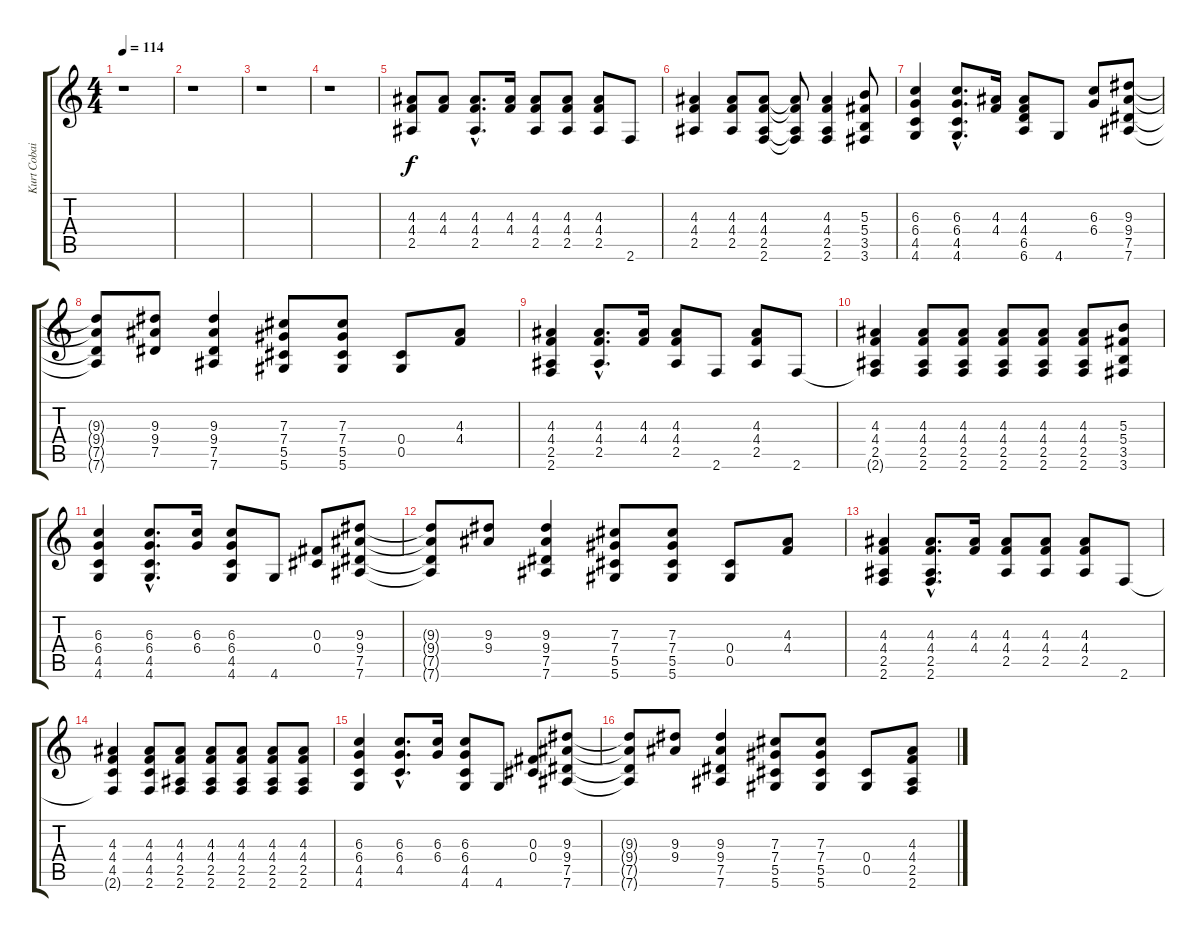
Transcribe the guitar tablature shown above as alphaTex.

\track ("Kurt Cobain (Distortion)" "Kurt Cobai") {instrument distortionguitar}
\staff {score tabs}
\tuning (Eb4 Bb3 Gb3 Db3 Ab2 Eb2) {hide}
\ts (4 4)
\tempo 114
\clef g2
\ks c
r.1{dy f} |
r.1 |
r.1 |
r.1 |
(4.3 4.4 2.5).8 (4.3 4.4).8 (4.3{hac} 4.4{hac} 2.5{hac}).8{d} (4.3 4.4).16 (4.3 4.4 2.5).8 (4.3 4.4 2.5).8 (4.3 4.4 2.5).8 2.6.8 |
(4.3 4.4 2.5).4 (4.3 4.4 2.5).8 (4.3 4.4 2.5 2.6).8 (4.3{t} 4.4{t} 2.5{t} 2.6{t}).8 (4.3 4.4 2.5 2.6).4 (5.3 5.4 3.5 3.6).8 |
(6.3 6.4 4.5 4.6).4 (6.3{hac} 6.4{hac} 4.5{hac} 4.6{hac}).8{d} (4.3 4.4).16 (4.3 4.4 6.5 6.6).8 4.6.8 (6.3 6.4).8 (9.3 9.4 7.5 7.6).8 |
(9.3{t} 9.4{t} 7.5{t} 7.6{t}).8 (9.3 9.4 7.5).8 (9.3 9.4 7.5 7.6).4 (7.3 7.4 5.5 5.6).8 (7.3 7.4 5.5 5.6).8 (0.4 0.5).8 (4.3 4.4).8 |
(4.3 4.4 2.5 2.6).4 (4.3{hac} 4.4{hac} 2.5{hac}).8{d} (4.3 4.4).16 (4.3 4.4 2.5).8 2.6.8 (4.3 4.4 2.5).8 2.6.8 |
(4.3 4.4 2.5 2.6{t}).4 (4.3 4.4 2.5 2.6).8 (4.3 4.4 2.5 2.6).8 (4.3 4.4 2.5 2.6).8 (4.3 4.4 2.5 2.6).8 (4.3 4.4 2.5 2.6).8 (5.3 5.4 3.5 3.6).8 |
(6.3 6.4 4.5 4.6).4 (6.3{hac} 6.4{hac} 4.5{hac} 4.6{hac}).8{d} (6.3 6.4).16 (6.3 6.4 4.5 4.6).8 4.6.8 (0.3 0.4).8 (9.3 9.4 7.5 7.6).8 |
(9.3{t} 9.4{t} 7.5{t} 7.6{t}).8 (9.3 9.4).8 (9.3 9.4 7.5 7.6).4 (7.3 7.4 5.5 5.6).8 (7.3 7.4 5.5 5.6).8 (0.4 0.5).8 (4.3 4.4).8 |
(4.3 4.4 2.5 2.6).4 (4.3{hac} 4.4{hac} 2.5{hac} 2.6{hac}).8{d} (4.3 4.4).16 (4.3 4.4 2.5).8 (4.3 4.4 2.5).8 (4.3 4.4 2.5).8 2.6.8 |
(4.3 4.4 4.5 2.6{t}).4 (4.3 4.4 4.5 2.6).8 (4.3 4.4 2.5 2.6).8 (4.3 4.4 2.5 2.6).8 (4.3 4.4 2.5 2.6).8 (4.3 4.4 2.5 2.6).8 (4.3 4.4 2.5 2.6).8 |
(6.3 6.4 4.5 4.6).4 (6.3{hac} 6.4{hac} 4.5{hac}).8{d} (6.3 6.4).16 (6.3 6.4 4.5 4.6).8 4.6.8 (0.3 0.4).8 (9.3 9.4 7.5 7.6).8 |
(9.3{t} 9.4{t} 7.5{t} 7.6{t}).8 (9.3 9.4).8 (9.3 9.4 7.5 7.6).4 (7.3 7.4 5.5 5.6).8 (7.3 7.4 5.5 5.6).8 (0.4 0.5).8 (4.3 4.4 2.5 2.6).8
